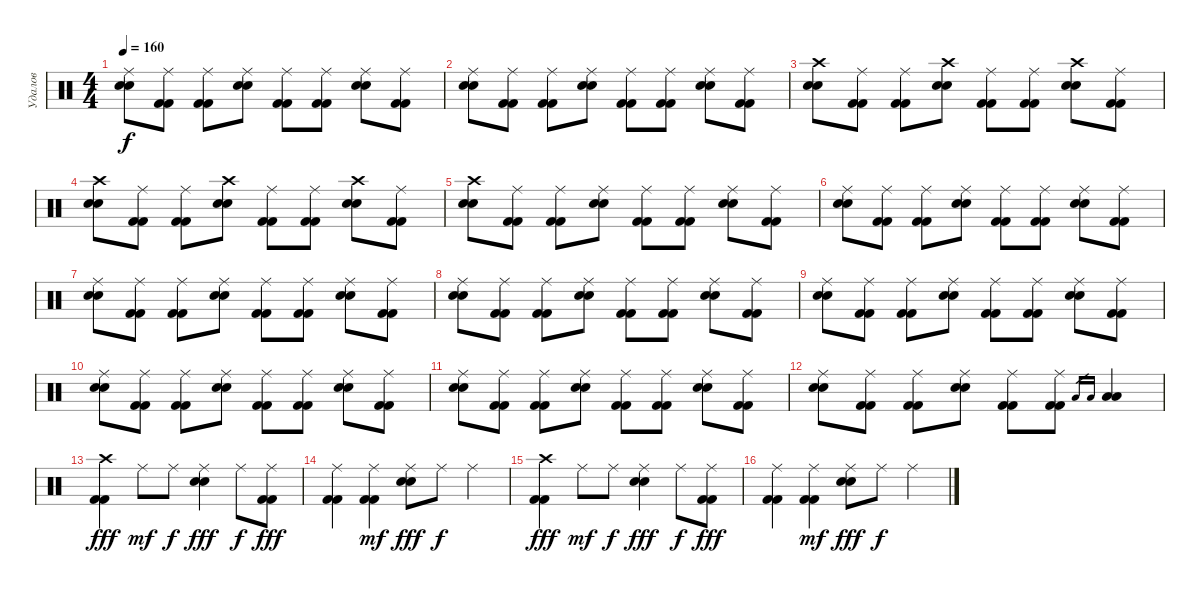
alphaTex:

\track ("Удалов" "Удалов") {instrument percussion}
\staff {score}
\articulation defaults
\ts (4 4)
\tempo 160
\clef neutral
\ks c
("Ride (middle)" "Electric Snare (hit)" "Electric Snare (hit)").8{dy f} ("Ride (middle)" "Kick (hit) 2" "Kick (hit) 2").8 ("Ride (middle)" "Kick (hit) 2" "Kick (hit) 2").8 ("Ride (middle)" "Electric Snare (hit)" "Electric Snare (hit)").8 ("Ride (middle)" "Kick (hit) 2" "Kick (hit) 2").8 ("Ride (middle)" "Kick (hit) 2" "Kick (hit) 2").8 ("Ride (middle)" "Electric Snare (hit)" "Electric Snare (hit)").8 ("Ride (middle)" "Kick (hit) 2" "Kick (hit) 2").8 |
("Ride (middle)" "Electric Snare (hit)" "Electric Snare (hit)").8 ("Ride (middle)" "Kick (hit) 2" "Kick (hit) 2").8 ("Ride (middle)" "Kick (hit) 2" "Kick (hit) 2").8 ("Ride (middle)" "Electric Snare (hit)" "Electric Snare (hit)").8 ("Ride (middle)" "Kick (hit) 2" "Kick (hit) 2").8 ("Ride (middle)" "Kick (hit) 2" "Kick (hit) 2").8 ("Ride (middle)" "Electric Snare (hit)" "Electric Snare (hit)").8 ("Ride (middle)" "Kick (hit) 2" "Kick (hit) 2").8 |
("Crash high (hit)" "Electric Snare (hit)" "Electric Snare (hit)").8 ("Ride (middle)" "Kick (hit) 2" "Kick (hit) 2").8 ("Ride (middle)" "Kick (hit) 2" "Kick (hit) 2").8 ("Crash high (hit)" "Electric Snare (hit)" "Electric Snare (hit)").8 ("Ride (middle)" "Kick (hit) 2" "Kick (hit) 2").8 ("Ride (middle)" "Kick (hit) 2" "Kick (hit) 2").8 ("Crash high (hit)" "Electric Snare (hit)" "Electric Snare (hit)").8 ("Ride (middle)" "Kick (hit) 2" "Kick (hit) 2").8 |
("Crash high (hit)" "Electric Snare (hit)" "Electric Snare (hit)").8 ("Ride (middle)" "Kick (hit) 2" "Kick (hit) 2").8 ("Ride (middle)" "Kick (hit) 2" "Kick (hit) 2").8 ("Crash high (hit)" "Electric Snare (hit)" "Electric Snare (hit)").8 ("Ride (middle)" "Kick (hit) 2" "Kick (hit) 2").8 ("Ride (middle)" "Kick (hit) 2" "Kick (hit) 2").8 ("Crash high (hit)" "Electric Snare (hit)" "Electric Snare (hit)").8 ("Ride (middle)" "Kick (hit) 2" "Kick (hit) 2").8 |
("Crash high (hit)" "Electric Snare (hit)" "Electric Snare (hit)").8 ("Ride (middle)" "Kick (hit) 2" "Kick (hit) 2").8 ("Ride (middle)" "Kick (hit) 2" "Kick (hit) 2").8 ("Ride (middle)" "Electric Snare (hit)" "Electric Snare (hit)").8 ("Ride (middle)" "Kick (hit) 2" "Kick (hit) 2").8 ("Ride (middle)" "Kick (hit) 2" "Kick (hit) 2").8 ("Ride (middle)" "Electric Snare (hit)" "Electric Snare (hit)").8 ("Ride (middle)" "Kick (hit) 2" "Kick (hit) 2").8 |
("Ride (middle)" "Electric Snare (hit)" "Electric Snare (hit)").8 ("Ride (middle)" "Kick (hit) 2" "Kick (hit) 2").8 ("Ride (middle)" "Kick (hit) 2" "Kick (hit) 2").8 ("Ride (middle)" "Electric Snare (hit)" "Electric Snare (hit)").8 ("Ride (middle)" "Kick (hit) 2" "Kick (hit) 2").8 ("Ride (middle)" "Kick (hit) 2" "Kick (hit) 2").8 ("Ride (middle)" "Electric Snare (hit)" "Electric Snare (hit)").8 ("Ride (middle)" "Kick (hit) 2" "Kick (hit) 2").8 |
("Ride (middle)" "Electric Snare (hit)" "Electric Snare (hit)").8 ("Ride (middle)" "Kick (hit) 2" "Kick (hit) 2").8 ("Ride (middle)" "Kick (hit) 2" "Kick (hit) 2").8 ("Ride (middle)" "Electric Snare (hit)" "Electric Snare (hit)").8 ("Ride (middle)" "Kick (hit) 2" "Kick (hit) 2").8 ("Ride (middle)" "Kick (hit) 2" "Kick (hit) 2").8 ("Ride (middle)" "Electric Snare (hit)" "Electric Snare (hit)").8 ("Ride (middle)" "Kick (hit) 2" "Kick (hit) 2").8 |
("Ride (middle)" "Electric Snare (hit)" "Electric Snare (hit)").8 ("Ride (middle)" "Kick (hit) 2" "Kick (hit) 2").8 ("Ride (middle)" "Kick (hit) 2" "Kick (hit) 2").8 ("Ride (middle)" "Electric Snare (hit)" "Electric Snare (hit)").8 ("Ride (middle)" "Kick (hit) 2" "Kick (hit) 2").8 ("Ride (middle)" "Kick (hit) 2" "Kick (hit) 2").8 ("Ride (middle)" "Electric Snare (hit)" "Electric Snare (hit)").8 ("Ride (middle)" "Kick (hit) 2" "Kick (hit) 2").8 |
("Ride (middle)" "Electric Snare (hit)" "Electric Snare (hit)").8 ("Ride (middle)" "Kick (hit) 2" "Kick (hit) 2").8 ("Ride (middle)" "Kick (hit) 2" "Kick (hit) 2").8 ("Ride (middle)" "Electric Snare (hit)" "Electric Snare (hit)").8 ("Ride (middle)" "Kick (hit) 2" "Kick (hit) 2").8 ("Ride (middle)" "Kick (hit) 2" "Kick (hit) 2").8 ("Ride (middle)" "Electric Snare (hit)" "Electric Snare (hit)").8 ("Ride (middle)" "Kick (hit) 2" "Kick (hit) 2").8 |
("Ride (middle)" "Electric Snare (hit)" "Electric Snare (hit)").8 ("Ride (middle)" "Kick (hit) 2" "Kick (hit) 2").8 ("Ride (middle)" "Kick (hit) 2" "Kick (hit) 2").8 ("Ride (middle)" "Electric Snare (hit)" "Electric Snare (hit)").8 ("Ride (middle)" "Kick (hit) 2" "Kick (hit) 2").8 ("Ride (middle)" "Kick (hit) 2" "Kick (hit) 2").8 ("Ride (middle)" "Electric Snare (hit)" "Electric Snare (hit)").8 ("Ride (middle)" "Kick (hit) 2" "Kick (hit) 2").8 |
("Ride (middle)" "Electric Snare (hit)" "Electric Snare (hit)").8 ("Ride (middle)" "Kick (hit) 2" "Kick (hit) 2").8 ("Ride (middle)" "Kick (hit) 2" "Kick (hit) 2").8 ("Ride (middle)" "Electric Snare (hit)" "Electric Snare (hit)").8 ("Ride (middle)" "Kick (hit) 2" "Kick (hit) 2").8 ("Ride (middle)" "Kick (hit) 2" "Kick (hit) 2").8 ("Ride (middle)" "Electric Snare (hit)" "Electric Snare (hit)").8 ("Ride (middle)" "Kick (hit) 2" "Kick (hit) 2").8 |
("Ride (middle)" "Electric Snare (hit)" "Electric Snare (hit)").8 ("Ride (middle)" "Kick (hit) 2" "Kick (hit) 2").8 ("Ride (middle)" "Kick (hit) 2" "Kick (hit) 2").8 ("Ride (middle)" "Electric Snare (hit)" "Electric Snare (hit)").8 ("Ride (middle)" "Kick (hit) 2" "Kick (hit) 2").8 ("Ride (middle)" "Kick (hit) 2" "Kick (hit) 2").8 "Low Tom (hit)".16{gr} "Low Tom (hit)".16{gr} ("Low Tom (hit)" "Low Tom (hit)").4 |
("Crash high (hit)" "Kick (hit) 2" "Kick (hit) 2").4{dy fff} "Ride (middle)".8{dy mf} "Ride (middle)".8{dy f} ("Ride (middle)" "Electric Snare (hit)" "Electric Snare (hit)").4{dy fff} "Ride (middle)".8{dy f} ("Ride (middle)" "Kick (hit) 2" "Kick (hit) 2").8{dy fff} |
("Ride (middle)" "Kick (hit) 2" "Kick (hit) 2").4 ("Ride (middle)" "Kick (hit) 2" "Kick (hit) 2").4{dy mf} ("Ride (middle)" "Electric Snare (hit)" "Electric Snare (hit)").8{dy fff} "Ride (middle)".8{dy f} "Ride (middle)".4 |
("Crash high (hit)" "Kick (hit) 2" "Kick (hit) 2").4{dy fff} "Ride (middle)".8{dy mf} "Ride (middle)".8{dy f} ("Ride (middle)" "Electric Snare (hit)" "Electric Snare (hit)").4{dy fff} "Ride (middle)".8{dy f} ("Ride (middle)" "Kick (hit) 2" "Kick (hit) 2").8{dy fff} |
("Ride (middle)" "Kick (hit) 2" "Kick (hit) 2").4 ("Ride (middle)" "Kick (hit) 2" "Kick (hit) 2").4{dy mf} ("Ride (middle)" "Electric Snare (hit)" "Electric Snare (hit)").8{dy fff} "Ride (middle)".8{dy f} "Ride (middle)".4
